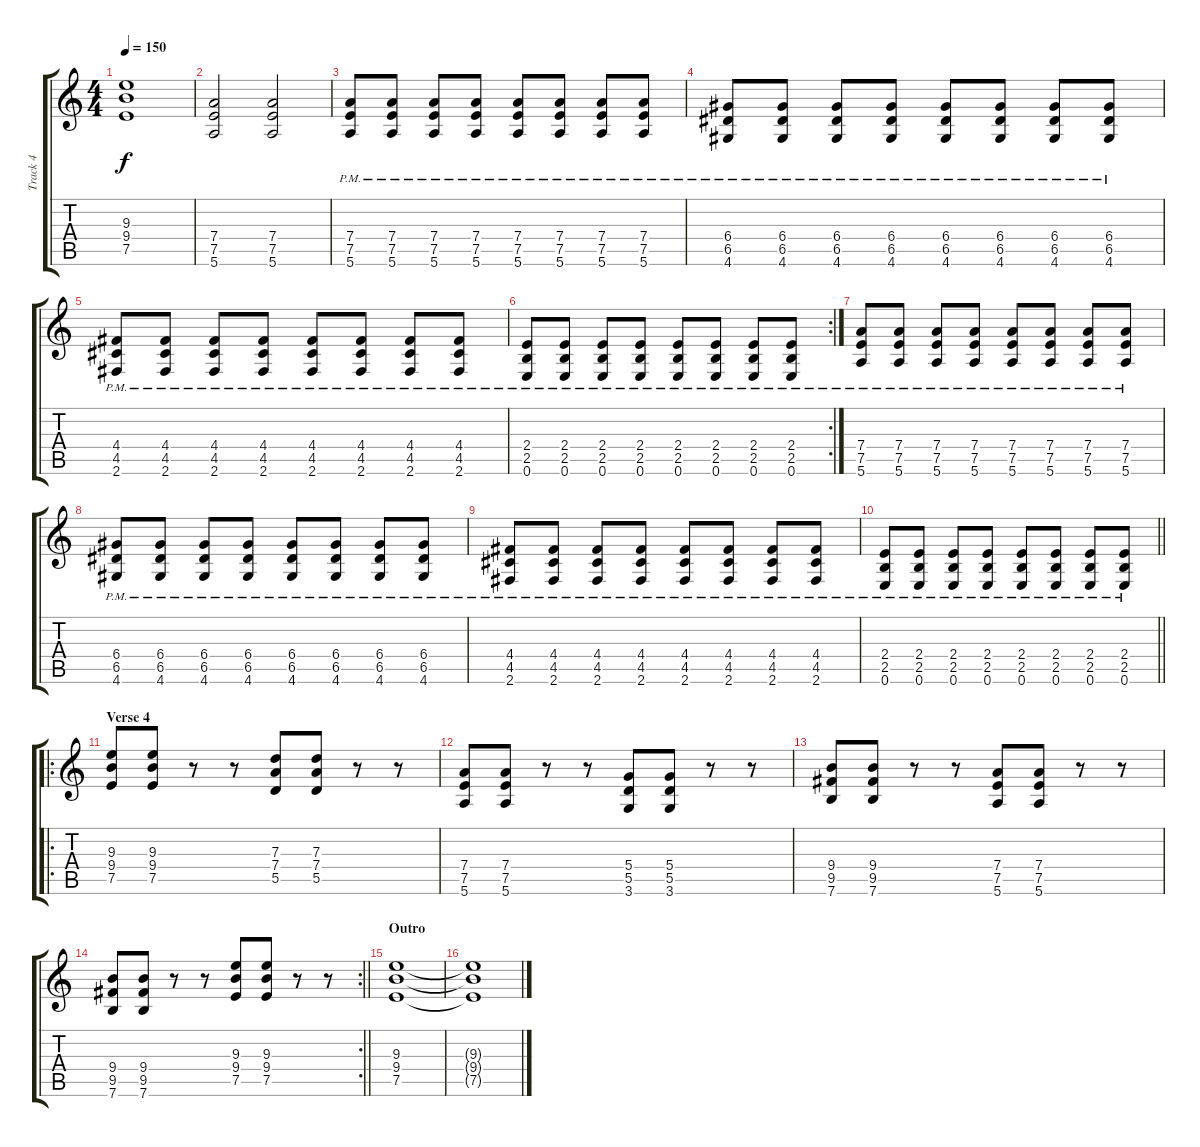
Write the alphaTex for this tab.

\track ("Track 4" "Track 4") {instrument distortionguitar}
\staff {score tabs}
\tuning (E4 B3 G3 D3 A2 E2) {hide}
\ts (4 4)
\tempo 150
\clef g2
\ks c
(9.3 9.4 7.5).1{dy f} |
(7.4 7.5 5.6).2 (7.4 7.5 5.6).2 |
(7.4{pm} 7.5{pm} 5.6{pm}).8 (7.4{pm} 7.5{pm} 5.6{pm}).8 (7.4{pm} 7.5{pm} 5.6{pm}).8 (7.4{pm} 7.5{pm} 5.6{pm}).8 (7.4{pm} 7.5{pm} 5.6{pm}).8 (7.4{pm} 7.5{pm} 5.6{pm}).8 (7.4{pm} 7.5{pm} 5.6{pm}).8 (7.4{pm} 7.5{pm} 5.6{pm}).8 |
(6.4{pm} 6.5{pm} 4.6{pm}).8 (6.4{pm} 6.5{pm} 4.6{pm}).8 (6.4{pm} 6.5{pm} 4.6{pm}).8 (6.4{pm} 6.5{pm} 4.6{pm}).8 (6.4{pm} 6.5{pm} 4.6{pm}).8 (6.4{pm} 6.5{pm} 4.6{pm}).8 (6.4{pm} 6.5{pm} 4.6{pm}).8 (6.4{pm} 6.5{pm} 4.6{pm}).8 |
(4.4{pm} 4.5{pm} 2.6{pm}).8 (4.4{pm} 4.5{pm} 2.6{pm}).8 (4.4{pm} 4.5{pm} 2.6{pm}).8 (4.4{pm} 4.5{pm} 2.6{pm}).8 (4.4{pm} 4.5{pm} 2.6{pm}).8 (4.4{pm} 4.5{pm} 2.6{pm}).8 (4.4{pm} 4.5{pm} 2.6{pm}).8 (4.4{pm} 4.5{pm} 2.6{pm}).8 |
\rc 2
(2.4{pm} 2.5{pm} 0.6{pm}).8 (2.4{pm} 2.5{pm} 0.6{pm}).8 (2.4{pm} 2.5{pm} 0.6{pm}).8 (2.4{pm} 2.5{pm} 0.6{pm}).8 (2.4{pm} 2.5{pm} 0.6{pm}).8 (2.4{pm} 2.5{pm} 0.6{pm}).8 (2.4{pm} 2.5{pm} 0.6{pm}).8 (2.4{pm} 2.5{pm} 0.6{pm}).8 |
(7.4{pm} 7.5{pm} 5.6{pm}).8 (7.4{pm} 7.5{pm} 5.6{pm}).8 (7.4{pm} 7.5{pm} 5.6{pm}).8 (7.4{pm} 7.5{pm} 5.6{pm}).8 (7.4{pm} 7.5{pm} 5.6{pm}).8 (7.4{pm} 7.5{pm} 5.6{pm}).8 (7.4{pm} 7.5{pm} 5.6{pm}).8 (7.4{pm} 7.5{pm} 5.6{pm}).8 |
(6.4{pm} 6.5{pm} 4.6{pm}).8 (6.4{pm} 6.5{pm} 4.6{pm}).8 (6.4{pm} 6.5{pm} 4.6{pm}).8 (6.4{pm} 6.5{pm} 4.6{pm}).8 (6.4{pm} 6.5{pm} 4.6{pm}).8 (6.4{pm} 6.5{pm} 4.6{pm}).8 (6.4{pm} 6.5{pm} 4.6{pm}).8 (6.4{pm} 6.5{pm} 4.6{pm}).8 |
(4.4{pm} 4.5{pm} 2.6{pm}).8 (4.4{pm} 4.5{pm} 2.6{pm}).8 (4.4{pm} 4.5{pm} 2.6{pm}).8 (4.4{pm} 4.5{pm} 2.6{pm}).8 (4.4{pm} 4.5{pm} 2.6{pm}).8 (4.4{pm} 4.5{pm} 2.6{pm}).8 (4.4{pm} 4.5{pm} 2.6{pm}).8 (4.4{pm} 4.5{pm} 2.6{pm}).8 |
\barLineRight lightlight
(2.4{pm} 2.5{pm} 0.6{pm}).8 (2.4{pm} 2.5{pm} 0.6{pm}).8 (2.4{pm} 2.5{pm} 0.6{pm}).8 (2.4{pm} 2.5{pm} 0.6{pm}).8 (2.4{pm} 2.5{pm} 0.6{pm}).8 (2.4{pm} 2.5{pm} 0.6{pm}).8 (2.4{pm} 2.5{pm} 0.6{pm}).8 (2.4{pm} 2.5{pm} 0.6{pm}).8 |
\ro
\section ("" "Verse 4")
(9.3 9.4 7.5).8 (9.3 9.4 7.5).8 r.8 r.8 (7.3 7.4 5.5).8 (7.3 7.4 5.5).8 r.8 r.8 |
(7.4 7.5 5.6).8 (7.4 7.5 5.6).8 r.8 r.8 (5.4 5.5 3.6).8 (5.4 5.5 3.6).8 r.8 r.8 |
(9.4 9.5 7.6).8 (9.4 9.5 7.6).8 r.8 r.8 (7.4 7.5 5.6).8 (7.4 7.5 5.6).8 r.8 r.8 |
\rc 2
\barLineRight lightlight
(9.4 9.5 7.6).8 (9.4 9.5 7.6).8 r.8 r.8 (9.3 9.4 7.5).8 (9.3 9.4 7.5).8 r.8 r.8 |
\section ("" "Outro")
(9.3 9.4 7.5).1 |
(9.3{t} 9.4{t} 7.5{t}).1
